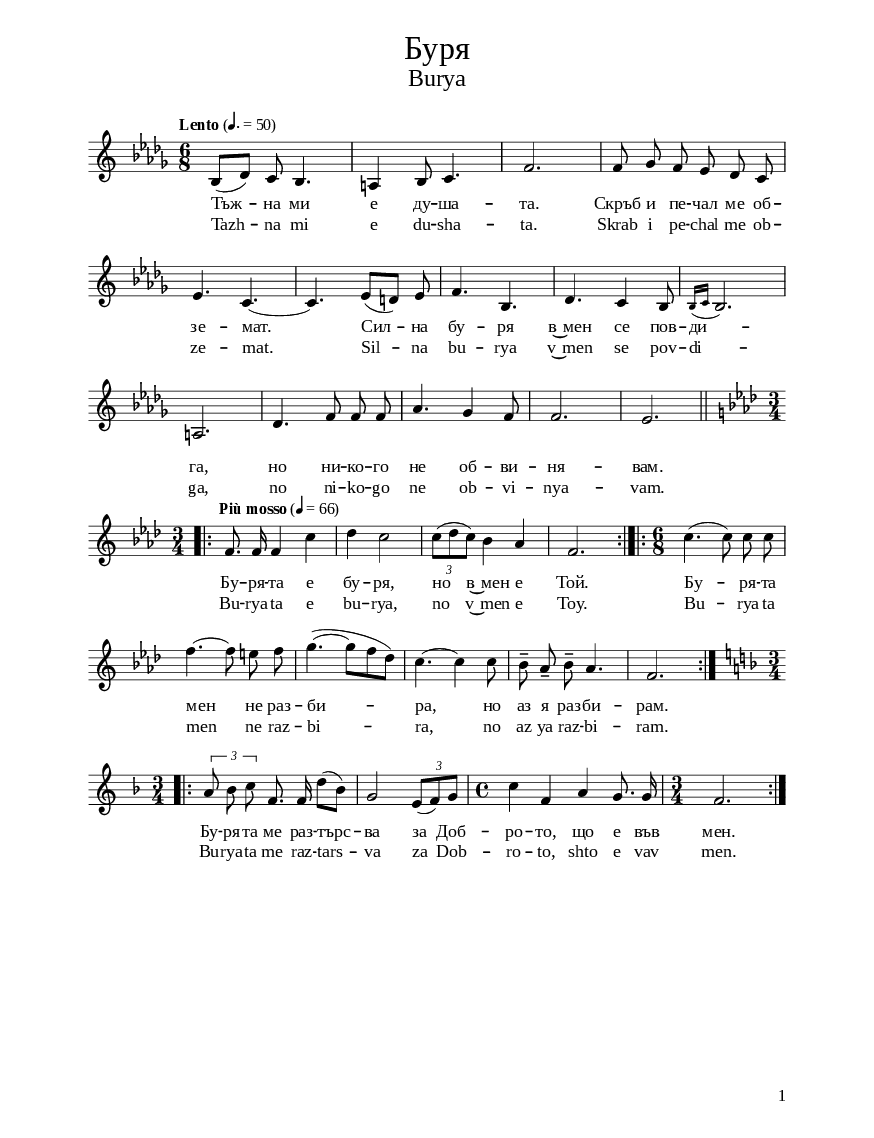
\version "2.24.1"

\include "include/globals.ily"

\bookpart {
  \label #'ref120
  \tocItem \markup "Буря – Burya"
  \include "include/bookpart-paper.ily"
  \score {
    \include "include/score-layout.ily"

    \new Voice \relative c' {
      \clef treble
      \key bes \minor
      \time 6/8
      \tempoFunc "Lento" 4. "50"
      \autoBeamOff
      bes8 ( [  des8 ) ]  c8  bes4. | a4  bes8 
      \override TextScript.extra-offset = #'(2.5 . 2)
      c4. | f2.  | % 4
      f8  ges8  f8  es8  des8
      c8 \break | % 5
      es4.  c4. ~ | % 6
      c4.  es8 ( [  d8 ) ]  es8 | % 7
      f4.  bes,4. | % 8
      des4.  c4  bes8 | % 9
      \acciaccatura {  bes16[c16] }  bes2.
      \break |
      a2. | % 11
      des4.  f8  f8  f8 | % 12
      as4.  ges4  f8 | % 13
      f2. | \override TextScript.extra-offset = #'(8 . 5.2) es2._\markup {
        \path #0.10 #'((moveto 0 0)
          (lineto 0 2.75)
          (moveto 0.5 0)
          (lineto 0.5 2.75)
          (closepath))
      } 
      \break

      \key f \minor \time 3/4 | % 15

      \bar ".|:" \tempoFunc "            Più mosso" 4 "66" f8.  f16  f4  c'4 | % 16

       des4  c2|  \times 2/3 { c8 ( [ des8  c8 ) ] }
      bes4  as4 |f2. | \bar ":|.|:"  \time 6/8 c'4. ( c8 ) c8  c8 |  \break
      f4. ~  f8  e8  f8 | % 21

      g4. ( ~  g8 [  f8 des8 ) ] | % 22
      c4. ~  c4  c8 | bes8 -- as8 --  bes8 --
      as4. f2. | \bar ":|.|:" \break  \key f \major
      \repeat volta 2 {

        \time 3/4 | % 25

      \tupletUp \times 2/3 { a8  bes8  c8 } f,8.  f16 d'8 [(bes8 )]

       | g2  

           \times 2/3 { e8 [  (f8)  g8 ]}
        | % 27

       \time 4/4 c4  f,4   a4  g8.  g16 | \time 3/4 f2. 
      } 
    
    }

    \addlyrics {
      Тъж -- на ми е ду -- ша -- та.
      Скръб и пе -- чал ме об -- зе --
      мат.  Сил -- на бу -- ря
      в~мен се пов --  ди -- га,
      но ни -- ко -- го не об -- ви -- ня
      -- вам. Бу -- ря -- та е бу -- ря,
      но   в~мен е Той. Бу --
      ря -- та мен  не раз -- би --
      ра,  но аз я раз -- би
      -- рам. Бу -- ря -- та ме раз --
      търс  -- ва "за  Доб" -- ро --
      то, що е във мен.
    }

    \addlyrics {
      Tazh -- na mi e du -- sha -- ta.
      Skrab i pe -- chal me ob -- ze --
      mat.  Sil -- na bu -- rya
      v~men se pov --  di -- ga,
      no ni -- ko -- go ne ob -- vi -- nya
      -- vam. Bu -- rya -- ta e bu -- rya,
      no   v~men e Toy. Bu --
      rya -- ta men  ne raz -- bi --
      ra,  no az ya raz -- bi
      -- ram. Bu -- rya -- ta me raz --
      tars  -- va "za  Dob" -- ro --
      to, shto e vav men.
    }

    \header {
      title = \titleFunc "Буря" "Burya"
    }

    \midi{}

  } % score

\pageBreak


  % include foreign translation(s) of the song
  \version "2.24.1"

\markup \fill-line { \fontsize #deTitleFontSize "Sturm" }
\markup \null
\markup \null
\markup \fontsize #deCoupletFontSize {
  \hspace #14
  \override #`(baseline-skip . ,deCoupletBaselineSkip)

  \column {
    \line { " " Trauerig ist meine Seele. }
   
   \line { " " Trauer und Kummer überkommen mich. }

   \line { " " Ein starker Sturm erhebt sich in mir, }

   \line { " "  aber ich klage niemanden an.}

   \line { " " Der Sturm ist ein Sturm, aber Er ist in mir. }

   \line { " " Der Sturm versteht mich nicht, }

 \line { " " ich aber verstehe ihn. }

   \line { " " Der Sturm schüttelt mich durch, }

   \line { " " für das Gute, das in mir ist. }

  }
}


} % bookpart
